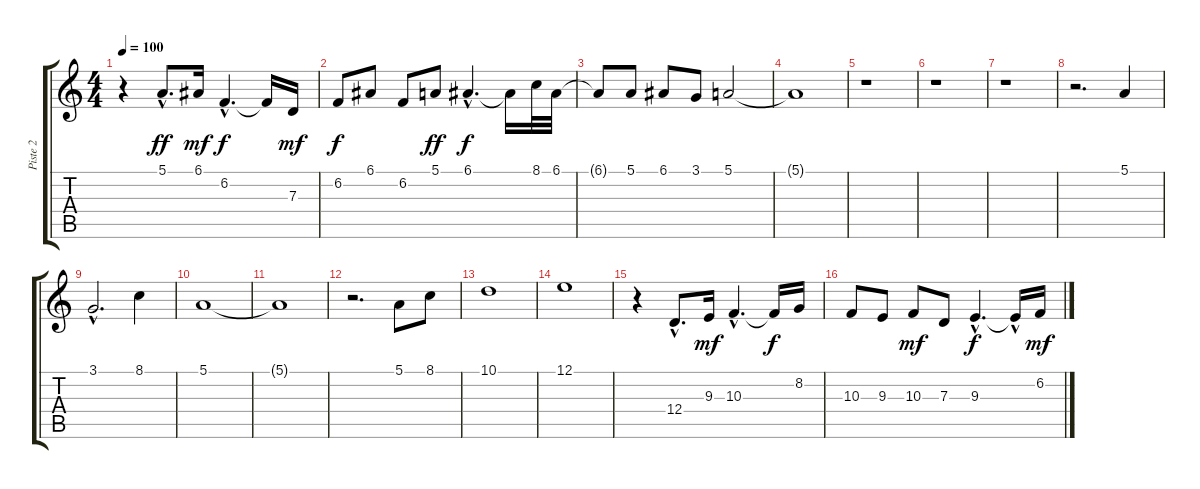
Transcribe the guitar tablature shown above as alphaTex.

\track ("Piste 2" "Piste 2") {instrument pizzicatostrings}
\staff {score tabs}
\tuning (E4 B3 G3 D3 A2 E2) {hide}
\ts (4 4)
\tempo 100
\clef g2
\ks c
r.4{dy f} 5.1{hac}.8{d dy ff} 6.1.16{dy mf} 6.2{hac}.4{d dy f} 6.2{t}.16 7.3.16{dy mf} |
6.2.8{dy f} 6.1.8 6.2.8 5.1.8{dy ff} 6.1{hac}.4{d dy f} 6.1{t}.16 8.1.32 6.1.32 |
6.1{t}.8 5.1.8 6.1.8 3.1.8 5.1.2 |
5.1{t}.1 |
r.1 |
r.1 |
r.1 |
r.2{d} 5.1.4 |
3.1{hac}.2{d} 8.1.4 |
5.1.1 |
5.1{t}.1 |
r.2{d} 5.1.8 8.1.8 |
10.1.1 |
12.1.1 |
r.4 12.4{hac}.8{d} 9.3.16{dy mf} 10.3{hac}.4{d} 10.3{t}.16{dy f} 8.2.16 |
10.3.8 9.3.8 10.3.8{dy mf} 7.3.8 9.3{hac}.4{d dy f} 9.3{hac t}.16 6.2.16{dy mf}
